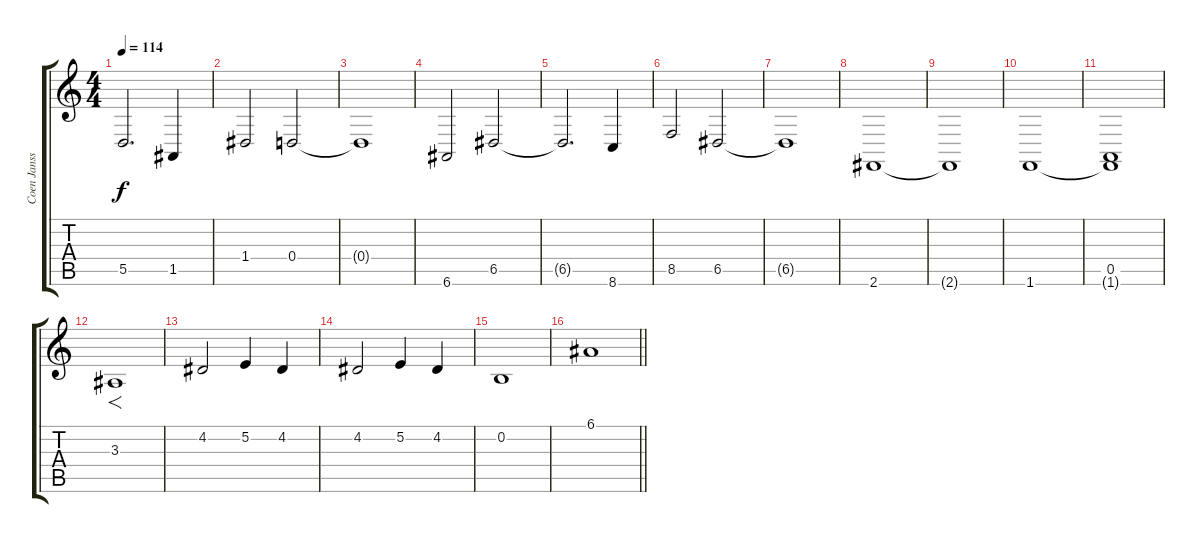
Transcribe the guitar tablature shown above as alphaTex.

\track ("Coen Janssen" "Coen Janss") {instrument synthstrings2}
\staff {score tabs}
\tuning (E4 B3 G3 D3 A2 E2) {hide}
\ts (4 4)
\tempo 114
\clef g2
\ks c
5.5{t}.2{d dy f} 1.5.4 |
1.4.2 0.4.2 |
0.4{t}.1 |
6.6.2 6.5.2 |
6.5{t}.2{d} 8.6.4 |
8.5.2 6.5.2 |
6.5{t}.1 |
2.6.1 |
2.6{t}.1 |
1.6.1 |
(0.5 1.6{t}).1 |
3.3.1{f} |
4.2.2 5.2.4 4.2.4 |
4.2.2 5.2.4 4.2.4 |
0.2.1 |
\barLineRight lightlight
6.1.1
